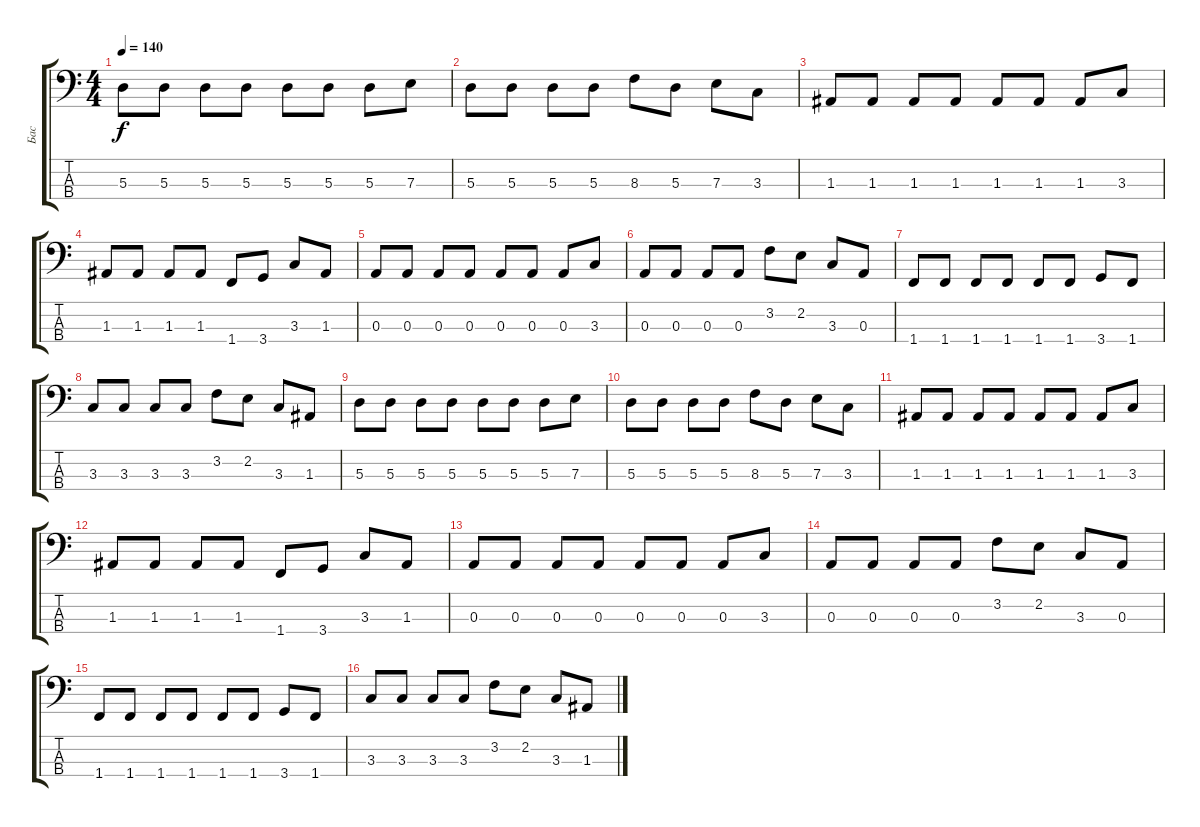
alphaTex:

\track ("Бас" "Бас") {instrument electricbassfinger}
\staff {score tabs}
\tuning (G2 D2 A1 E1) {hide}
\ts (4 4)
\tempo 140
\clef f4
\ks c
5.3.8{dy f} 5.3.8 5.3.8 5.3.8 5.3.8 5.3.8 5.3.8 7.3.8 |
5.3.8 5.3.8 5.3.8 5.3.8 8.3.8 5.3.8 7.3.8 3.3.8 |
1.3.8 1.3.8 1.3.8 1.3.8 1.3.8 1.3.8 1.3.8 3.3.8 |
1.3.8 1.3.8 1.3.8 1.3.8 1.4.8 3.4.8 3.3.8 1.3.8 |
0.3.8 0.3.8 0.3.8 0.3.8 0.3.8 0.3.8 0.3.8 3.3.8 |
0.3.8 0.3.8 0.3.8 0.3.8 3.2.8 2.2.8 3.3.8 0.3.8 |
1.4.8 1.4.8 1.4.8 1.4.8 1.4.8 1.4.8 3.4.8 1.4.8 |
3.3.8 3.3.8 3.3.8 3.3.8 3.2.8 2.2.8 3.3.8 1.3.8 |
5.3.8 5.3.8 5.3.8 5.3.8 5.3.8 5.3.8 5.3.8 7.3.8 |
5.3.8 5.3.8 5.3.8 5.3.8 8.3.8 5.3.8 7.3.8 3.3.8 |
1.3.8 1.3.8 1.3.8 1.3.8 1.3.8 1.3.8 1.3.8 3.3.8 |
1.3.8 1.3.8 1.3.8 1.3.8 1.4.8 3.4.8 3.3.8 1.3.8 |
0.3.8 0.3.8 0.3.8 0.3.8 0.3.8 0.3.8 0.3.8 3.3.8 |
0.3.8 0.3.8 0.3.8 0.3.8 3.2.8 2.2.8 3.3.8 0.3.8 |
1.4.8 1.4.8 1.4.8 1.4.8 1.4.8 1.4.8 3.4.8 1.4.8 |
3.3.8 3.3.8 3.3.8 3.3.8 3.2.8 2.2.8 3.3.8 1.3.8
